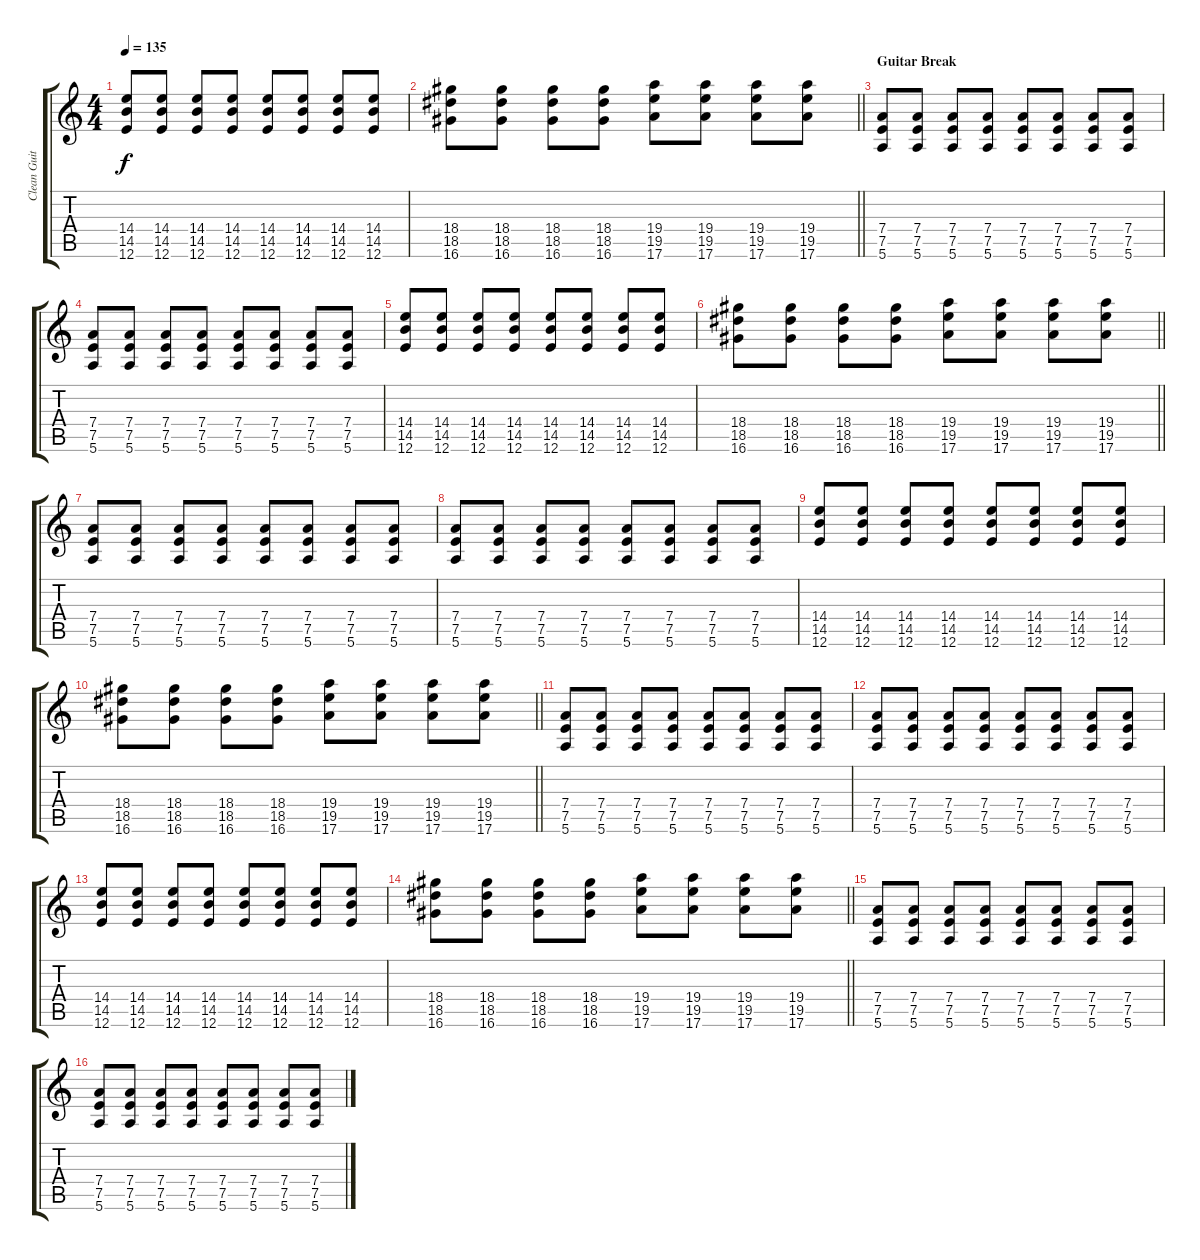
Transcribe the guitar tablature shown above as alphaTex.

\track ("Clean Guitar" "Clean Guit") {instrument electricguitarjazz}
\staff {score tabs}
\tuning (E4 B3 G3 D3 A2 E2) {hide}
\ts (4 4)
\tempo 135
\clef g2
\ks c
(14.4 14.5 12.6).8{dy f} (14.4 14.5 12.6).8 (14.4 14.5 12.6).8 (14.4 14.5 12.6).8 (14.4 14.5 12.6).8 (14.4 14.5 12.6).8 (14.4 14.5 12.6).8 (14.4 14.5 12.6).8 |
\barLineRight lightlight
(18.4 18.5 16.6).8 (18.4 18.5 16.6).8 (18.4 18.5 16.6).8 (18.4 18.5 16.6).8 (19.4 19.5 17.6).8 (19.4 19.5 17.6).8 (19.4 19.5 17.6).8 (19.4 19.5 17.6).8 |
\section ("" "Guitar Break")
(7.4 7.5 5.6).8 (7.4 7.5 5.6).8 (7.4 7.5 5.6).8 (7.4 7.5 5.6).8 (7.4 7.5 5.6).8 (7.4 7.5 5.6).8 (7.4 7.5 5.6).8 (7.4 7.5 5.6).8 |
(7.4 7.5 5.6).8 (7.4 7.5 5.6).8 (7.4 7.5 5.6).8 (7.4 7.5 5.6).8 (7.4 7.5 5.6).8 (7.4 7.5 5.6).8 (7.4 7.5 5.6).8 (7.4 7.5 5.6).8 |
(14.4 14.5 12.6).8 (14.4 14.5 12.6).8 (14.4 14.5 12.6).8 (14.4 14.5 12.6).8 (14.4 14.5 12.6).8 (14.4 14.5 12.6).8 (14.4 14.5 12.6).8 (14.4 14.5 12.6).8 |
\barLineRight lightlight
(18.4 18.5 16.6).8 (18.4 18.5 16.6).8 (18.4 18.5 16.6).8 (18.4 18.5 16.6).8 (19.4 19.5 17.6).8 (19.4 19.5 17.6).8 (19.4 19.5 17.6).8 (19.4 19.5 17.6).8 |
(7.4 7.5 5.6).8 (7.4 7.5 5.6).8 (7.4 7.5 5.6).8 (7.4 7.5 5.6).8 (7.4 7.5 5.6).8 (7.4 7.5 5.6).8 (7.4 7.5 5.6).8 (7.4 7.5 5.6).8 |
(7.4 7.5 5.6).8 (7.4 7.5 5.6).8 (7.4 7.5 5.6).8 (7.4 7.5 5.6).8 (7.4 7.5 5.6).8 (7.4 7.5 5.6).8 (7.4 7.5 5.6).8 (7.4 7.5 5.6).8 |
(14.4 14.5 12.6).8 (14.4 14.5 12.6).8 (14.4 14.5 12.6).8 (14.4 14.5 12.6).8 (14.4 14.5 12.6).8 (14.4 14.5 12.6).8 (14.4 14.5 12.6).8 (14.4 14.5 12.6).8 |
\barLineRight lightlight
(18.4 18.5 16.6).8 (18.4 18.5 16.6).8 (18.4 18.5 16.6).8 (18.4 18.5 16.6).8 (19.4 19.5 17.6).8 (19.4 19.5 17.6).8 (19.4 19.5 17.6).8 (19.4 19.5 17.6).8 |
(7.4 7.5 5.6).8 (7.4 7.5 5.6).8 (7.4 7.5 5.6).8 (7.4 7.5 5.6).8 (7.4 7.5 5.6).8 (7.4 7.5 5.6).8 (7.4 7.5 5.6).8 (7.4 7.5 5.6).8 |
(7.4 7.5 5.6).8 (7.4 7.5 5.6).8 (7.4 7.5 5.6).8 (7.4 7.5 5.6).8 (7.4 7.5 5.6).8 (7.4 7.5 5.6).8 (7.4 7.5 5.6).8 (7.4 7.5 5.6).8 |
(14.4 14.5 12.6).8 (14.4 14.5 12.6).8 (14.4 14.5 12.6).8 (14.4 14.5 12.6).8 (14.4 14.5 12.6).8 (14.4 14.5 12.6).8 (14.4 14.5 12.6).8 (14.4 14.5 12.6).8 |
\barLineRight lightlight
(18.4 18.5 16.6).8 (18.4 18.5 16.6).8 (18.4 18.5 16.6).8 (18.4 18.5 16.6).8 (19.4 19.5 17.6).8 (19.4 19.5 17.6).8 (19.4 19.5 17.6).8 (19.4 19.5 17.6).8 |
(7.4 7.5 5.6).8 (7.4 7.5 5.6).8 (7.4 7.5 5.6).8 (7.4 7.5 5.6).8 (7.4 7.5 5.6).8 (7.4 7.5 5.6).8 (7.4 7.5 5.6).8 (7.4 7.5 5.6).8 |
(7.4 7.5 5.6).8 (7.4 7.5 5.6).8 (7.4 7.5 5.6).8 (7.4 7.5 5.6).8 (7.4 7.5 5.6).8 (7.4 7.5 5.6).8 (7.4 7.5 5.6).8 (7.4 7.5 5.6).8
